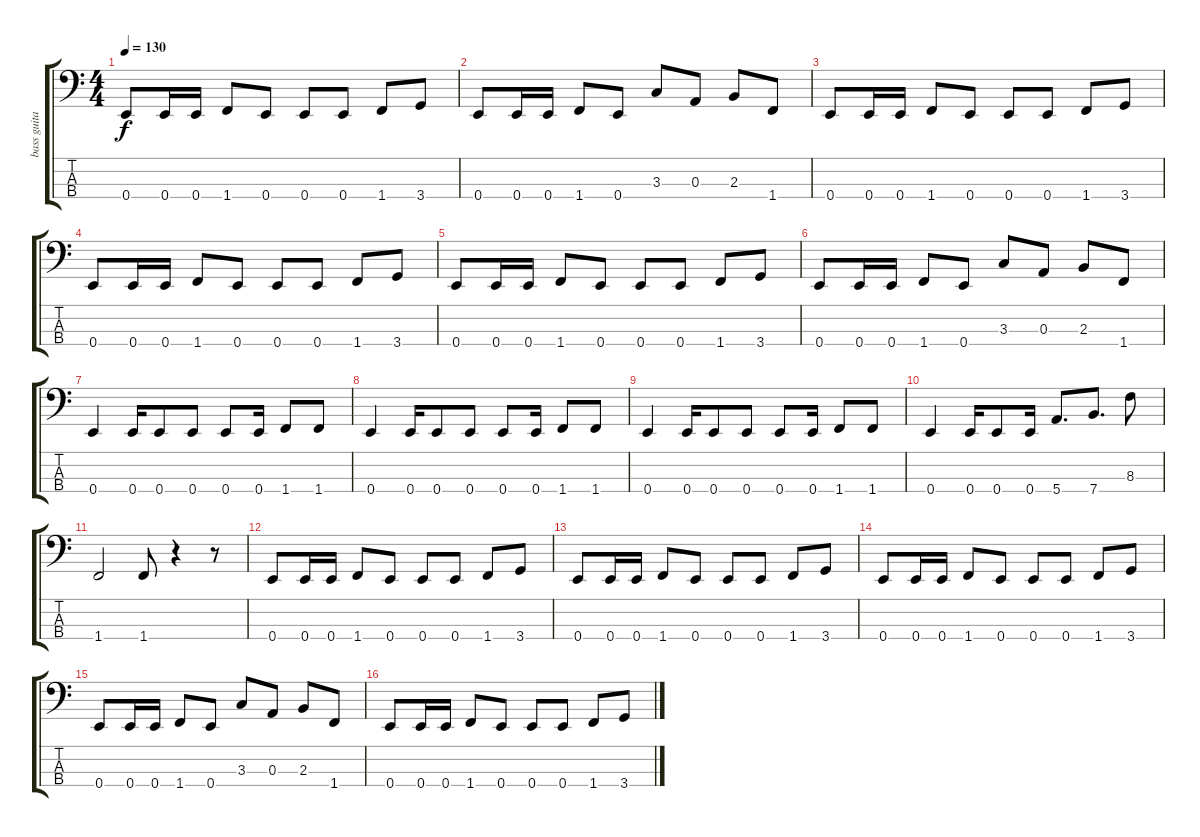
\track ("bass guitar" "bass guita") {instrument electricbassfinger}
\staff {score tabs}
\tuning (G2 D2 A1 E1) {hide}
\ts (4 4)
\tempo 130
\clef f4
\ks c
0.4.8{dy f} 0.4.16 0.4.16 1.4.8 0.4.8 0.4.8 0.4.8 1.4.8 3.4.8 |
0.4.8 0.4.16 0.4.16 1.4.8 0.4.8 3.3.8 0.3.8 2.3.8 1.4.8 |
0.4.8 0.4.16 0.4.16 1.4.8 0.4.8 0.4.8 0.4.8 1.4.8 3.4.8 |
0.4.8 0.4.16 0.4.16 1.4.8 0.4.8 0.4.8 0.4.8 1.4.8 3.4.8 |
0.4.8 0.4.16 0.4.16 1.4.8 0.4.8 0.4.8 0.4.8 1.4.8 3.4.8 |
0.4.8 0.4.16 0.4.16 1.4.8 0.4.8 3.3.8 0.3.8 2.3.8 1.4.8 |
0.4.4 0.4.16 0.4.8 0.4.8 0.4.8 0.4.16 1.4.8 1.4.8 |
0.4.4 0.4.16 0.4.8 0.4.8 0.4.8 0.4.16 1.4.8 1.4.8 |
0.4.4 0.4.16 0.4.8 0.4.8 0.4.8 0.4.16 1.4.8 1.4.8 |
0.4.4 0.4.16 0.4.8 0.4.16 5.4.8{d} 7.4.8{d} 8.3.8 |
1.4.2 1.4.8 r.4 r.8 |
0.4.8 0.4.16 0.4.16 1.4.8 0.4.8 0.4.8 0.4.8 1.4.8 3.4.8 |
0.4.8 0.4.16 0.4.16 1.4.8 0.4.8 0.4.8 0.4.8 1.4.8 3.4.8 |
0.4.8 0.4.16 0.4.16 1.4.8 0.4.8 0.4.8 0.4.8 1.4.8 3.4.8 |
0.4.8 0.4.16 0.4.16 1.4.8 0.4.8 3.3.8 0.3.8 2.3.8 1.4.8 |
0.4.8 0.4.16 0.4.16 1.4.8 0.4.8 0.4.8 0.4.8 1.4.8 3.4.8
